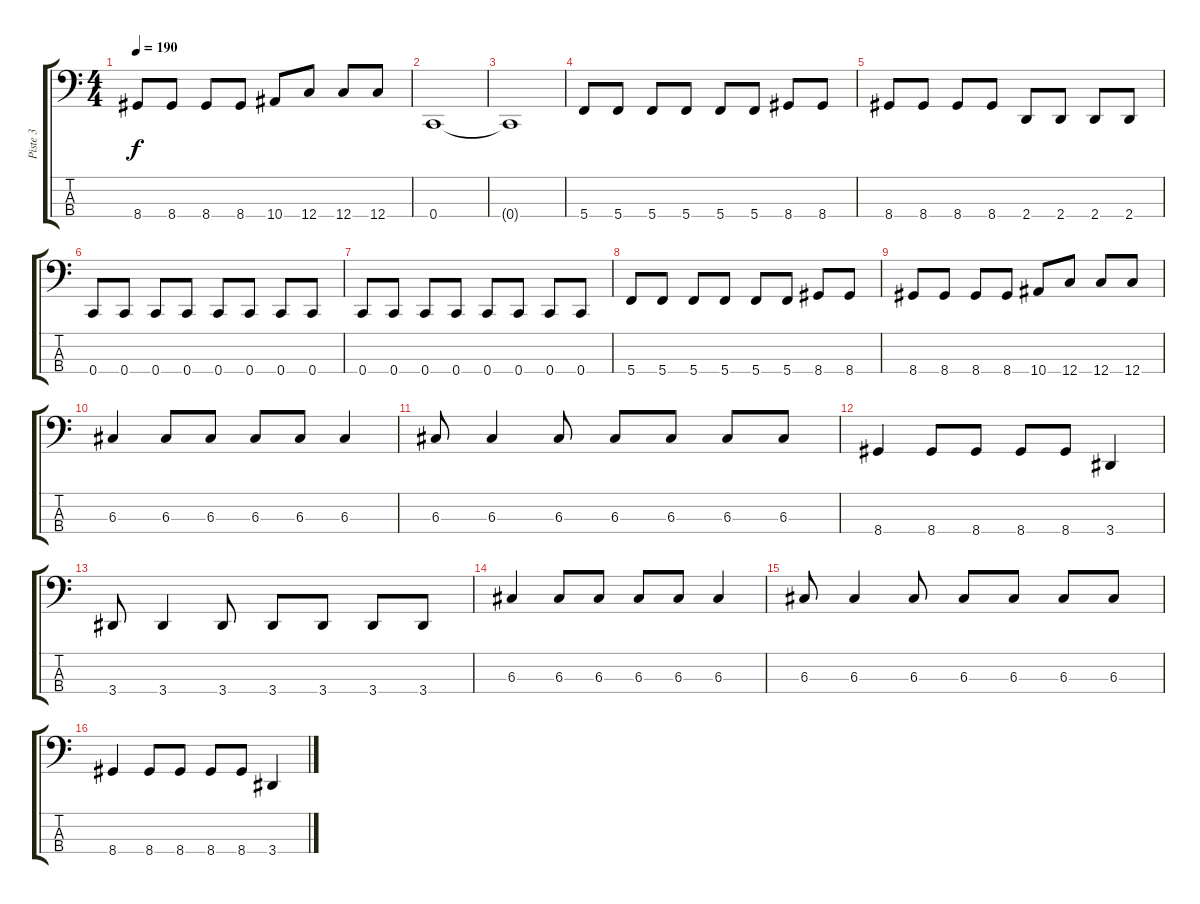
\track ("Piste 3" "Piste 3") {instrument electricbassfinger}
\staff {score tabs}
\tuning (F2 C2 G1 C1) {hide}
\ts (4 4)
\tempo 190
\clef f4
\ks c
8.4.8{dy f} 8.4.8 8.4.8 8.4.8 10.4.8 12.4.8 12.4.8 12.4.8 |
0.4.1 |
0.4{t}.1 |
5.4.8 5.4.8 5.4.8 5.4.8 5.4.8 5.4.8 8.4.8 8.4.8 |
8.4.8 8.4.8 8.4.8 8.4.8 2.4.8 2.4.8 2.4.8 2.4.8 |
0.4.8 0.4.8 0.4.8 0.4.8 0.4.8 0.4.8 0.4.8 0.4.8 |
0.4.8 0.4.8 0.4.8 0.4.8 0.4.8 0.4.8 0.4.8 0.4.8 |
5.4.8 5.4.8 5.4.8 5.4.8 5.4.8 5.4.8 8.4.8 8.4.8 |
8.4.8 8.4.8 8.4.8 8.4.8 10.4.8 12.4.8 12.4.8 12.4.8 |
6.3.4 6.3.8 6.3.8 6.3.8 6.3.8 6.3.4 |
6.3.8 6.3.4 6.3.8 6.3.8 6.3.8 6.3.8 6.3.8 |
8.4.4 8.4.8 8.4.8 8.4.8 8.4.8 3.4.4 |
3.4.8 3.4.4 3.4.8 3.4.8 3.4.8 3.4.8 3.4.8 |
6.3.4 6.3.8 6.3.8 6.3.8 6.3.8 6.3.4 |
6.3.8 6.3.4 6.3.8 6.3.8 6.3.8 6.3.8 6.3.8 |
8.4.4 8.4.8 8.4.8 8.4.8 8.4.8 3.4.4
